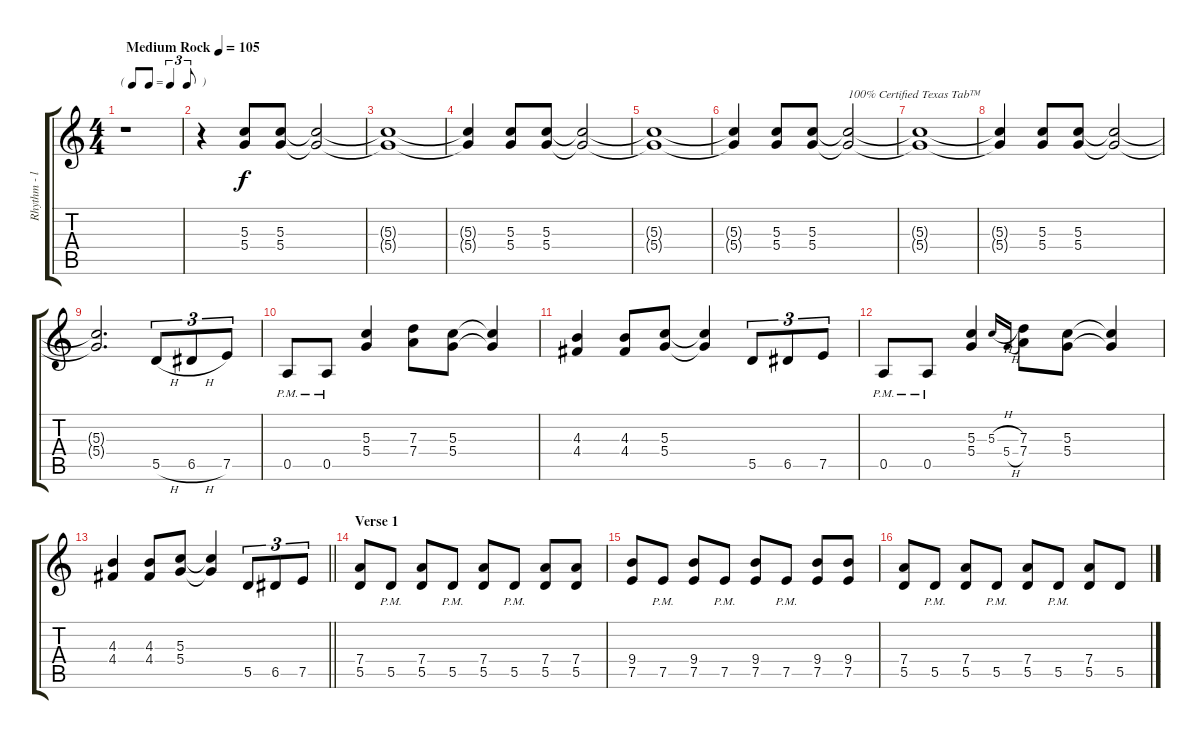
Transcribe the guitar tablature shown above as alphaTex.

\track ("Rhythm - left" "Rhythm - l") {instrument overdrivenguitar}
\staff {score tabs}
\tuning (E4 B3 G3 D3 A2 E2) {hide}
\ts (4 4)
\tf triplet8th
\tempo (105 "Medium Rock")
\clef g2
\ks c
r.1{dy f instrument overdrivenguitar} |
r.4 (5.3 5.4).8 (5.3 5.4).8 (5.3{t} 5.4{t}).2 |
(5.3{t} 5.4{t}).1 |
(5.3{t} 5.4{t}).4 (5.3 5.4).8 (5.3 5.4).8 (5.3{t} 5.4{t}).2 |
(5.3{t} 5.4{t}).1 |
(5.3{t} 5.4{t}).4 (5.3 5.4).8 (5.3 5.4).8 (5.3{t} 5.4{t}).2{txt "100% Certified Texas Tab™"} |
(5.3{t} 5.4{t}).1 |
(5.3{t} 5.4{t}).4 (5.3 5.4).8 (5.3 5.4).8 (5.3{t} 5.4{t}).2 |
(5.3{t} 5.4{t}).2{d} 5.5{h}.8{tu (3 2)} 6.5{h}.8{tu (3 2)} 7.5.8{tu (3 2)} |
0.5{pm}.8 0.5{pm}.8 (5.3 5.4).4 (7.3 7.4).8 (5.3 5.4).8 (5.3{t} 5.4{t}).4 |
(4.3 4.4).4 (4.3 4.4).8 (5.3 5.4).8 (5.3{t} 5.4{t}).4 5.5.8{tu (3 2)} 6.5.8{tu (3 2)} 7.5.8{tu (3 2)} |
0.5{pm}.8 0.5{pm}.8 (5.3 5.4).4 5.3{h}.16{gr onbeat} 5.4{h}.16{gr onbeat} (7.3 7.4).8 (5.3 5.4).8 (5.3{t} 5.4{t}).4 |
\barLineRight lightlight
(4.3 4.4).4 (4.3 4.4).8 (5.3 5.4).8 (5.3{t} 5.4{t}).4 5.5.8{tu (3 2)} 6.5.8{tu (3 2)} 7.5.8{tu (3 2)} |
\section ("" "Verse 1")
(7.4 5.5).8{volume 7} 5.5{pm}.8 (7.4 5.5).8 5.5{pm}.8 (7.4 5.5).8 5.5{pm}.8 (7.4 5.5).8 (7.4 5.5).8 |
(9.4 7.5).8 7.5{pm}.8 (9.4 7.5).8 7.5{pm}.8 (9.4 7.5).8 7.5{pm}.8 (9.4 7.5).8 (9.4 7.5).8 |
(7.4 5.5).8 5.5{pm}.8 (7.4 5.5).8 5.5{pm}.8 (7.4 5.5).8 5.5{pm}.8 (7.4 5.5).8 5.5.8
